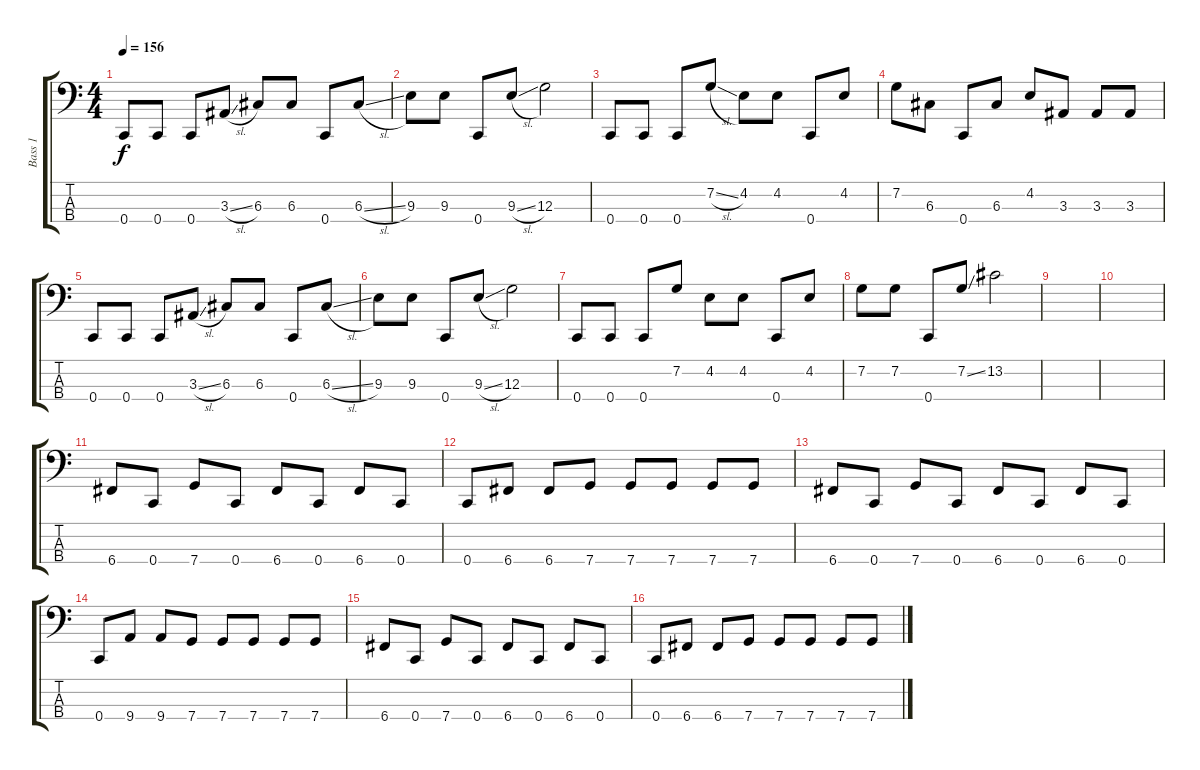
\track ("Bass 1" "Bass 1") {instrument electricbassfinger}
\staff {score tabs}
\tuning (F2 C2 G1 C1) {hide}
\ts (4 4)
\tempo 156
\clef f4
\ks c
0.4.8{dy f} 0.4.8 0.4.8 3.3{sl}.8 6.3.8 6.3.8 0.4.8 6.3{sl}.8 |
9.3.8 9.3.8 0.4.8 9.3{sl}.8 12.3.2 |
0.4.8 0.4.8 0.4.8 7.2{sl}.8 4.2.8 4.2.8 0.4.8 4.2.8 |
7.2.8 6.3.8 0.4.8 6.3.8 4.2.8 3.3.8 3.3.8 3.3.8 |
0.4.8 0.4.8 0.4.8 3.3{sl}.8 6.3.8 6.3.8 0.4.8 6.3{sl}.8 |
9.3.8 9.3.8 0.4.8 9.3{sl}.8 12.3.2 |
0.4.8 0.4.8 0.4.8 7.2.8 4.2.8 4.2.8 0.4.8 4.2.8 |
7.2.8 7.2.8 0.4.8 7.2{ss}.8 13.2.2 |
|
|
6.4.8 0.4.8 7.4.8 0.4.8 6.4.8 0.4.8 6.4.8 0.4.8 |
0.4.8 6.4.8 6.4.8 7.4.8 7.4.8 7.4.8 7.4.8 7.4.8 |
6.4.8 0.4.8 7.4.8 0.4.8 6.4.8 0.4.8 6.4.8 0.4.8 |
0.4.8 9.4.8 9.4.8 7.4.8 7.4.8 7.4.8 7.4.8 7.4.8 |
6.4.8 0.4.8 7.4.8 0.4.8 6.4.8 0.4.8 6.4.8 0.4.8 |
0.4.8 6.4.8 6.4.8 7.4.8 7.4.8 7.4.8 7.4.8 7.4.8
